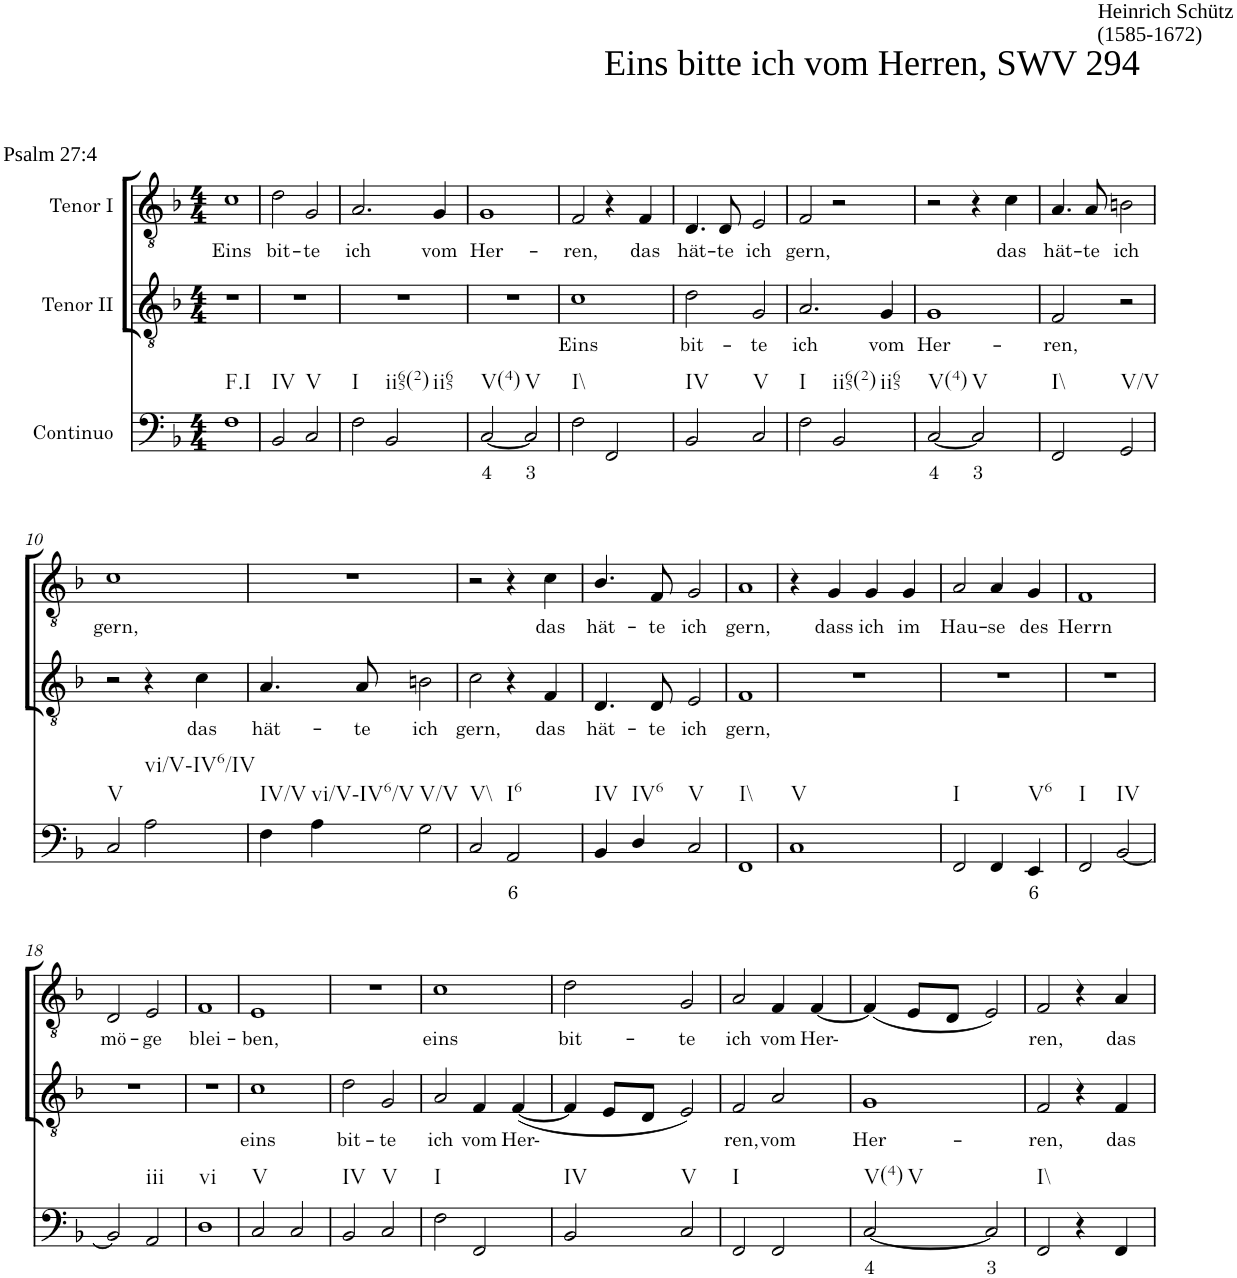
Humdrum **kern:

**kern	**text	**kern	**text	**kern	**text
*part3	*part3	*part2	*part2	*part1	*part1
*staff3	*staff3	*staff2	*staff2	*staff1	*staff1
*I"Continuo	*	*I"Tenor II	*	*I"Tenor I	*
*clefF4	*	*clefGv2	*	*clefGv2	*
*k[b-]	*	*k[b-]	*	*k[b-]	*
*M4/4	*	*M4/4	*	*M4/4	*
=1	=1	=1	=1	=1	=1
!	!	!	!	!LO:TX:a:t=Eins bitte ich vom Herren, SWV 294	!
!	!	!	!	!LO:TX:a:t=Heinrich Schütz	!
!	!	!	!	!LO:TX:a:t=(1585-1672)	!
!	!	!	!	!LO:TX:a:t=Psalm 27&colon;4	!
!LO:TX:b:t=F.I	!	!	!	!	!
!	!	!	!	!	!LO:LY:b
1F	.	1r	.	1c	Eins
=2	=2	=2	=2	=2	=2
!LO:TX:b:t=IV	!	!	!	!	!
!	!	!	!	!	!LO:LY:b
2BB-/	.	1r	.	2d\	bit-
!LO:TX:b:t=V	!	!	!	!	!
!	!	!	!	!	!LO:LY:b
2C/	.	.	.	2G/	te
=3	=3	=3	=3	=3	=3
!LO:TX:b:t=I	!	!	!	!	!
!	!	!	!	!	!LO:LY:b
2F\	.	1r	.	2.A/	ich
!LO:TX:b:t=ii65(2)	!	!	!	!	!
!LO:TX:b:t=ii65	!	!	!	!	!
2BB-/	.	.	.	.	.
!	!	!	!	!	!LO:LY:b
.	.	.	.	4G/	vom
=4	=4	=4	=4	=4	=4
!LO:TX:b:t=V(4)	!	!	!	!	!
!	!LO:LY:b	!	!	!	!LO:LY:b
[2C/	4	1r	.	1G	Her-
!LO:TX:b:t=V	!	!	!	!	!
!	!LO:LY:b	!	!	!	!
2C/]	3	.	.	.	.
=5	=5	=5	=5	=5	=5
!LO:TX:b:t=I\\	!	!	!	!	!
!	!	!	!LO:LY:b	!	!LO:LY:b
2F\	.	1c	Eins	2F/	ren,
2FF/	.	.	.	4r	.
!	!	!	!	!	!LO:LY:b
.	.	.	.	4F/	das
=6	=6	=6	=6	=6	=6
!LO:TX:b:t=IV	!	!	!	!	!
!	!	!	!LO:LY:b	!	!LO:LY:b
2BB-/	.	2d\	bit-	4.D/	hät-
!	!	!	!	!	!LO:LY:b
.	.	.	.	8D/	te
!LO:TX:b:t=V	!	!	!	!	!
!	!	!	!LO:LY:b	!	!LO:LY:b
2C/	.	2G/	te	2E/	ich
=7	=7	=7	=7	=7	=7
!LO:TX:b:t=I	!	!	!	!	!
!	!	!	!LO:LY:b	!	!LO:LY:b
2F\	.	2.A/	ich	2F/	gern,
!LO:TX:b:t=ii65(2)	!	!	!	!	!
!LO:TX:b:t=ii65	!	!	!	!	!
2BB-/	.	.	.	2r	.
!	!	!	!LO:LY:b	!	!
.	.	4G/	vom	.	.
=8	=8	=8	=8	=8	=8
!LO:TX:b:t=V(4)	!	!	!	!	!
!	!LO:LY:b	!	!LO:LY:b	!	!
[2C/	4	1G	Her-	2r	.
!LO:TX:b:t=V	!	!	!	!	!
!	!LO:LY:b	!	!	!	!
2C/]	3	.	.	4r	.
!	!	!	!	!	!LO:LY:b
.	.	.	.	4c\	das
=9	=9	=9	=9	=9	=9
!LO:TX:b:t=I\\	!	!	!	!	!
!	!	!	!LO:LY:b	!	!LO:LY:b
2FF/	.	2F/	ren,	4.A/	hät-
!	!	!	!	!	!LO:LY:b
.	.	.	.	8A/	te
!LO:TX:b:t=V/V	!	!	!	!	!
!	!	!	!	!	!LO:LY:b
2GG/	.	2r	.	2Bn\	ich
!!LO:LB:g=z
=10	=10	=10	=10	=10	=10
!LO:TX:b:t=V	!	!	!	!	!
!	!	!	!	!	!LO:LY:b
2C/	.	2r	.	1c	gern,
!LO:TX:b:t=vi/V-IV6/IV	!	!	!	!	!
2A\	.	4r	.	.	.
!	!	!	!LO:LY:b	!	!
.	.	4c\	das	.	.
=11	=11	=11	=11	=11	=11
!LO:TX:b:t=IV/V	!	!	!	!	!
!	!	!	!LO:LY:b	!	!
4F\	.	4.A/	hät-	1r	.
!LO:TX:b:t=vi/V-IV6/V	!	!	!	!	!
4A\	.	.	.	.	.
!	!	!	!LO:LY:b	!	!
.	.	8A/	te	.	.
!LO:TX:b:t=V/V	!	!	!	!	!
!	!	!	!LO:LY:b	!	!
2G\	.	2Bn\	ich	.	.
=12	=12	=12	=12	=12	=12
!LO:TX:b:t=V\\	!	!	!	!	!
!	!	!	!LO:LY:b	!	!
2C/	.	2c\	gern,	2r	.
!LO:TX:b:t=I6	!	!	!	!	!
!	!LO:LY:b	!	!	!	!
2AA/	6	4r	.	4r	.
!	!	!	!LO:LY:b	!	!LO:LY:b
.	.	4F/	das	4c\	das
=13	=13	=13	=13	=13	=13
!LO:TX:b:t=IV	!	!	!	!	!
!	!	!	!LO:LY:b	!	!LO:LY:b
4BB-/	.	4.D/	hät-	4.B-/	hät-
!LO:TX:b:t=IV6	!	!	!	!	!
4D/	.	.	.	.	.
!	!	!	!LO:LY:b	!	!LO:LY:b
.	.	8D/	te	8F/	te
!LO:TX:b:t=V	!	!	!	!	!
!	!	!	!LO:LY:b	!	!LO:LY:b
2C/	.	2E/	ich	2G/	ich
=14	=14	=14	=14	=14	=14
!LO:TX:b:t=I\\	!	!	!	!	!
!	!	!	!LO:LY:b	!	!LO:LY:b
1FF	.	1F	gern,	1A	gern,
=15	=15	=15	=15	=15	=15
!LO:TX:b:t=V	!	!	!	!	!
1C	.	1r	.	4r	.
!	!	!	!	!	!LO:LY:b
.	.	.	.	4G/	dass
!	!	!	!	!	!LO:LY:b
.	.	.	.	4G/	ich
!	!	!	!	!	!LO:LY:b
.	.	.	.	4G/	im
=16	=16	=16	=16	=16	=16
!LO:TX:b:t=I	!	!	!	!	!
!	!	!	!	!	!LO:LY:b
2FF/	.	1r	.	2A/	Hau-
!	!	!	!	!	!LO:LY:b
4FF/	.	.	.	4A/	se
!LO:TX:b:t=V6	!	!	!	!	!
!	!LO:LY:b	!	!	!	!LO:LY:b
4EE/	6	.	.	4G/	des
=17	=17	=17	=17	=17	=17
!LO:TX:b:t=I	!	!	!	!	!
!	!	!	!	!	!LO:LY:b
2FF/	.	1r	.	1F	Herrn
!LO:TX:b:t=IV	!	!	!	!	!
[2BB-/	.	.	.	.	.
!!LO:LB:g=z
=18	=18	=18	=18	=18	=18
!	!	!	!	!	!LO:LY:b
2BB-/]	.	1r	.	2D/	mö-
!LO:TX:b:t=iii	!	!	!	!	!
!	!	!	!	!	!LO:LY:b
2AA/	.	.	.	2E/	ge
=19	=19	=19	=19	=19	=19
!LO:TX:b:t=vi	!	!	!	!	!
!	!	!	!	!	!LO:LY:b
1D	.	1r	.	1F	blei-
=20	=20	=20	=20	=20	=20
!LO:TX:b:t=V	!	!	!	!	!
!	!	!	!LO:LY:b	!	!LO:LY:b
2C/	.	1c	eins	1E	ben,
2C/	.	.	.	.	.
=21	=21	=21	=21	=21	=21
!LO:TX:b:t=IV	!	!	!	!	!
!	!	!	!LO:LY:b	!	!
2BB-/	.	2d\	bit-	1r	.
!LO:TX:b:t=V	!	!	!	!	!
!	!	!	!LO:LY:b	!	!
2C/	.	2G/	te	.	.
=22	=22	=22	=22	=22	=22
!LO:TX:b:t=I	!	!	!	!	!
!	!	!	!LO:LY:b	!	!LO:LY:b
2F\	.	2A/	ich	1c	eins
!	!	!	!LO:LY:b	!	!
2FF/	.	4F/	vom	.	.
!	!	!	!LO:LY:b	!	!
.	.	([4F/	Her-	.	.
=23	=23	=23	=23	=23	=23
!LO:TX:b:t=IV	!	!	!	!	!
!	!	!	!	!	!LO:LY:b
2BB-/	.	4F/]	.	2d\	bit-
.	.	8E/L	.	.	.
.	.	8D/J	.	.	.
!LO:TX:b:t=V	!	!	!	!	!
!	!	!	!	!	!LO:LY:b
2C/	.	2E/)	.	2G/	te
=24	=24	=24	=24	=24	=24
!LO:TX:b:t=I	!	!	!	!	!
!	!	!	!LO:LY:b	!	!LO:LY:b
2FF/	.	2F/	ren,	2A/	ich
!	!	!	!LO:LY:b	!	!LO:LY:b
2FF/	.	2A/	vom	4F/	vom
!	!	!	!	!	!LO:LY:b
.	.	.	.	[4F/	Her-
=25	=25	=25	=25	=25	=25
!LO:TX:b:t=V(4)	!	!	!	!	!
!LO:TX:b:t=V	!	!	!	!	!
!	!LO:LY:b	!	!LO:LY:b	!	!
[2C/	4	1G	Her-	(4F/]	.
.	.	.	.	8E/L	.
.	.	.	.	8D/J	.
!	!LO:LY:b	!	!	!	!
2C/]	3	.	.	2E/)	.
=26	=26	=26	=26	=26	=26
!LO:TX:b:t=I\\	!	!	!	!	!
!	!	!	!LO:LY:b	!	!LO:LY:b
2FF/	.	2F/	ren,	2F/	ren,
4r	.	4r	.	4r	.
!	!	!	!LO:LY:b	!	!LO:LY:b
4FF/	.	4F/	das	4A/	das
=	=	=	=	=	=
*-	*-	*-	*-	*-	*-
